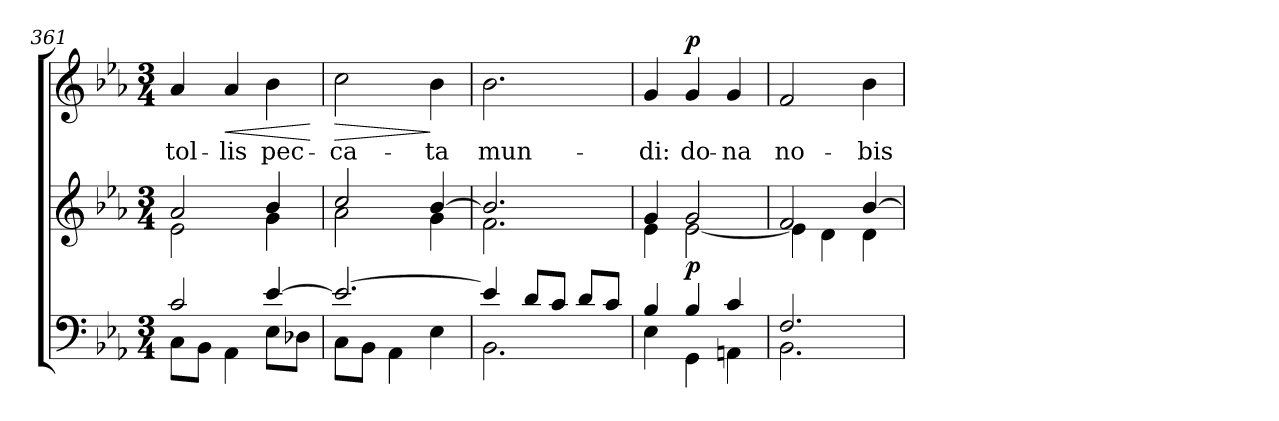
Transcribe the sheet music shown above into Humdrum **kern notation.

**kern	**kern	**dynam	**kern	**text	**dynam
*part2	*part2	*part2	*part1	*part1	*part1
*staff3	*staff2	*staff2/3	*staff1	*staff1	*staff1
*clefF4	*clefG2	*	*clefG2	*	*
*	*	*	*ITrd7c12	*	*
*k[b-e-a-]	*k[b-e-a-]	*	*k[b-e-a-]	*	*
*E-:	*E-:	*	*E-:	*	*
*M3/4	*M3/4	*	*M3/4	*	*
=361	=361	=361	=361	=361	=361
*^	*^	*	*	*	*
!	!	!	!	!	!	!LO:LY:b	!
2c/	8C\L	2a-/	2e-\	.	4A-/	tol-	.
.	8BB-\J	.	.	.	.	.	.
!	!	!	!	!	!	!LO:LY:b	!LO:HP:b
.	4AA-\	.	.	.	4A-/	-lis	<
!	!	!	!	!	!	!LO:LY:b	!
[>4e-/	8E-\L	4b-/	4g\	.	4B-\	pec-	.
.	8D-X\J	.	.	.	.	.	.
*v	*v	*	*	*	*	*	*
*	*v	*v	*	*	*	*
.	.	.	.	.	[
=362	=362	=362	=362	=362	=362
*^	*^	*	*	*	*
!	!	!	!	!	!	!LO:LY:b	!LO:HP:b
2.e-/_	8C\L	2cc/	2a-\	.	2c\	-ca-	>
.	8BB-\J	.	.	.	.	.	.
.	4AA-\	.	.	.	.	.	.
!	!	!	!	!	!	!LO:LY:b	!
.	4E-\	[>4b-/	4g\	.	4B-\	-ta	]
=363	=363	=363	=363	=363	=363	=363	=363
!	!	!	!	!	!	!LO:LY:b	!
4e-/]	2.BB-\	2.b-/]	2.f\	.	2.B-\	mun-	.
8d/L	.	.	.	.	.	.	.
8c/J	.	.	.	.	.	.	.
8d/L	.	.	.	.	.	.	.
8c/J	.	.	.	.	.	.	.
=364	=364	=364	=364	=364	=364	=364	=364
!	!	!	!	!	!	!LO:LY:b	!
4B-/	4E-\	4g/	4e-\	.	4G/	-di:	.
!	!	!	!	!LO:DY:b	!	!LO:LY:b	!LO:DY:a
4B-/	4GG\	2g/	[<2e-\	p	4G/	do-	p
!	!	!	!	!	!	!LO:LY:b	!
4c/	4AAn\	.	.	.	4G/	-na	.
=365	=365	=365	=365	=365	=365	=365	=365
!	!	!	!	!	!	!LO:LY:b	!
2.F/	2.BB-\	2f/	4e-\]	.	2F/	no-	.
.	.	.	4d\	.	.	.	.
!	!	!	!	!	!	!LO:LY:b	!
.	.	[>4b-/	4d\	.	4B-\	-bis	.
*v	*v	*	*	*	*	*	*
*	*v	*v	*	*	*	*
=	=	=	=	=	=
*-	*-	*-	*-	*-	*-
